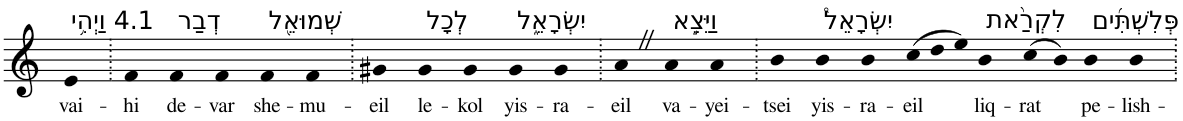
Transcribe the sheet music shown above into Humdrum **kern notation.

**kern	**text
*part1	*part1
*staff1	*staff1
*I"Piano	*
*I'Pno	*
*clefG2	*
*k[]	*
=1	=1
!LO:TX:a:t=4.1 וַיְהִ֥י	!
!	!LO:LY:b
4e	vai-
=2.	=2.
!	!LO:LY:b
4f	-hi
!LO:TX:a:t=דְבַר	!
!	!LO:LY:b
4f	de-
!	!LO:LY:b
4f	-var
!LO:TX:a:t=שְׁמוּאֵ֖ל	!
!	!LO:LY:b
4f	she-
!	!LO:LY:b
4f	-mu-
=3.	=3.
!	!LO:LY:b
4g#X	-eil
!LO:TX:a:t=לְכָל	!
!	!LO:LY:b
4g#	le-
!	!LO:LY:b
4g#	-kol
!LO:TX:a:t=יִשְׂרָאֵ֑ל	!
!	!LO:LY:b
4g#	yis-
!	!LO:LY:b
4g#	-ra-
=4.	=4.
!	!LO:LY:b
4aZ	-eil
!LO:TX:a:t=וַיֵּצֵ֣א	!
!	!LO:LY:b
4a	va-
!	!LO:LY:b
4a	-yei-
=5.	=5.
!	!LO:LY:b
4b	-tsei
!LO:TX:a:t=יִשְׂרָאֵל֩	!
!	!LO:LY:b
4b	yis-
!	!LO:LY:b
4b	-ra-
*Xtuplet	*
!	!LO:LY:b
(>12cc	-eil
12dd	.
12ee)	.
!LO:TX:a:t=לִקְרַ֨את	!
!	!LO:LY:b
4b	liq-
!	!LO:LY:b
(>8cc	-rat
8b)	.
!LO:TX:a:t=פְּלִשְׁתִּ֜ים	!
!	!LO:LY:b
4b	pe-
!	!LO:LY:b
4b	-lish-
=.	=.
*-	*-
